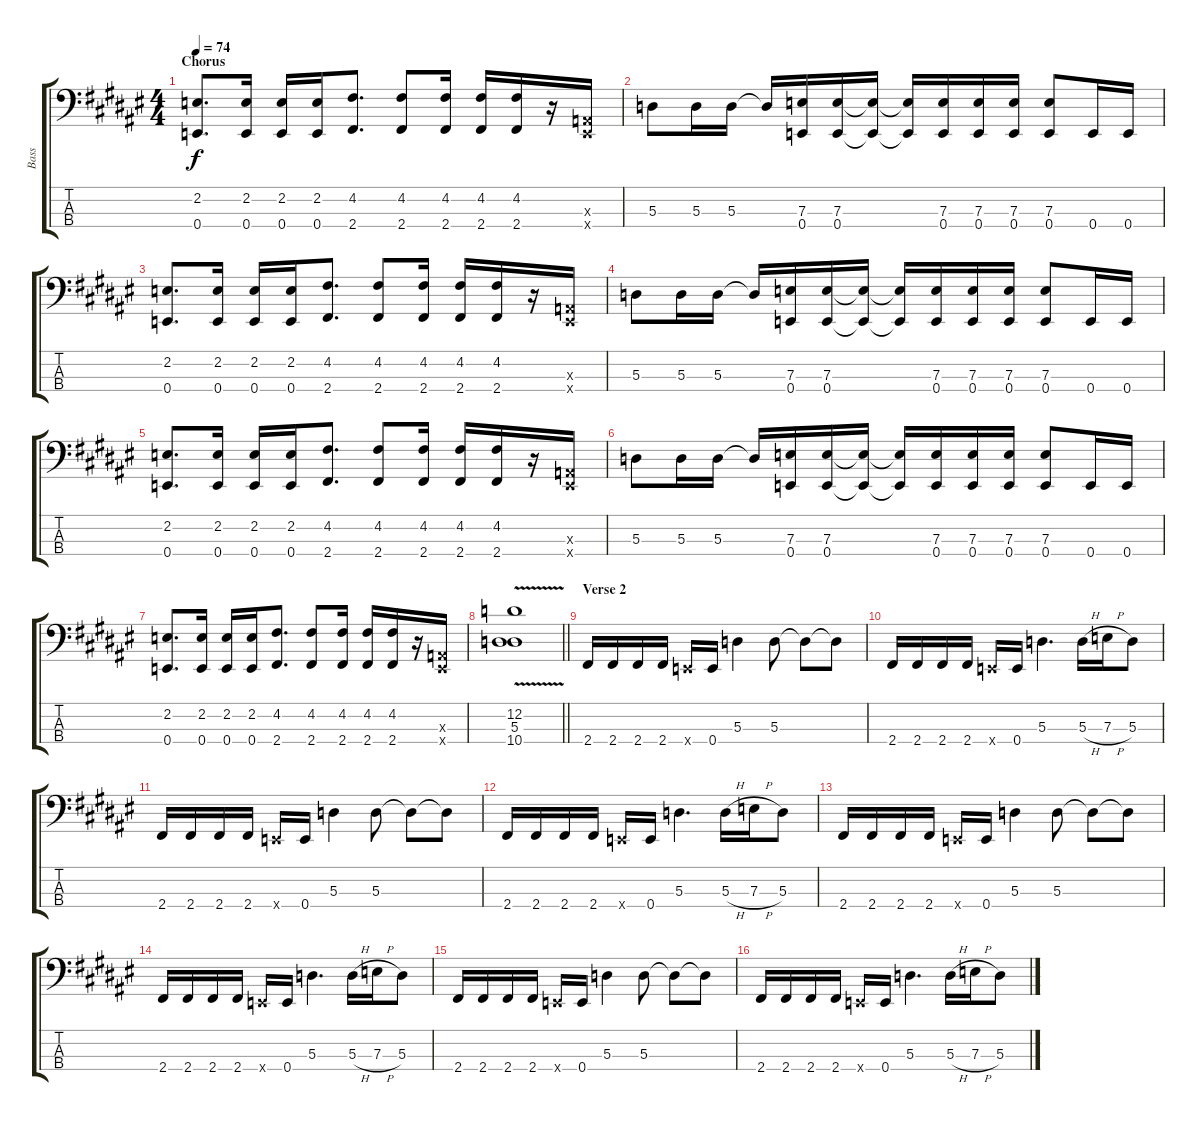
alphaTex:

\track ("Bass" "Bass") {instrument electricbassfinger}
\staff {score tabs}
\tuning (G2 D2 A1 E1) {hide}
\ts (4 4)
\section ("" "Chorus")
\tempo 74
\clef f4
\ks f#
(2.2 0.4).8{d dy f} (2.2 0.4).16 (2.2 0.4).16 (2.2 0.4).16 (4.2 2.4).8{d} (4.2 2.4).8 (4.2 2.4).16 (4.2 2.4).16 (4.2 2.4).16 r.16 (0.3{x} 0.4{x}).16 |
5.3.8 5.3.16 5.3.16 5.3{t}.16 (7.3 0.4).16 (7.3 0.4).16 (7.3{t} 0.4{t}).16 (7.3{t} 0.4{t}).16 (7.3 0.4).16 (7.3 0.4).16 (7.3 0.4).16 (7.3 0.4).8 0.4.16 0.4.16 |
(2.2 0.4).8{d} (2.2 0.4).16 (2.2 0.4).16 (2.2 0.4).16 (4.2 2.4).8{d} (4.2 2.4).8 (4.2 2.4).16 (4.2 2.4).16 (4.2 2.4).16 r.16 (0.3{x} 0.4{x}).16 |
5.3.8 5.3.16 5.3.16 5.3{t}.16 (7.3 0.4).16 (7.3 0.4).16 (7.3{t} 0.4{t}).16 (7.3{t} 0.4{t}).16 (7.3 0.4).16 (7.3 0.4).16 (7.3 0.4).16 (7.3 0.4).8 0.4.16 0.4.16 |
(2.2 0.4).8{d} (2.2 0.4).16 (2.2 0.4).16 (2.2 0.4).16 (4.2 2.4).8{d} (4.2 2.4).8 (4.2 2.4).16 (4.2 2.4).16 (4.2 2.4).16 r.16 (0.3{x} 0.4{x}).16 |
5.3.8 5.3.16 5.3.16 5.3{t}.16 (7.3 0.4).16 (7.3 0.4).16 (7.3{t} 0.4{t}).16 (7.3{t} 0.4{t}).16 (7.3 0.4).16 (7.3 0.4).16 (7.3 0.4).16 (7.3 0.4).8 0.4.16 0.4.16 |
(2.2 0.4).8{d} (2.2 0.4).16 (2.2 0.4).16 (2.2 0.4).16 (4.2 2.4).8{d} (4.2 2.4).8 (4.2 2.4).16 (4.2 2.4).16 (4.2 2.4).16 r.16 (0.3{x} 0.4{x}).16 |
\barLineRight lightlight
(12.2 5.3{v} 10.4).1 |
\section ("" "Verse 2")
2.4.16 2.4.16 2.4.16 2.4.16 0.4{x}.16 0.4.16 5.3.4 5.3.8 5.3{t}.8 5.3{t}.8 |
2.4.16 2.4.16 2.4.16 2.4.16 0.4{x}.16 0.4.16 5.3.4{d} 5.3{h}.16 7.3{h}.16 5.3.8 |
2.4.16 2.4.16 2.4.16 2.4.16 0.4{x}.16 0.4.16 5.3.4 5.3.8 5.3{t}.8 5.3{t}.8 |
2.4.16 2.4.16 2.4.16 2.4.16 0.4{x}.16 0.4.16 5.3.4{d} 5.3{h}.16 7.3{h}.16 5.3.8 |
2.4.16 2.4.16 2.4.16 2.4.16 0.4{x}.16 0.4.16 5.3.4 5.3.8 5.3{t}.8 5.3{t}.8 |
2.4.16 2.4.16 2.4.16 2.4.16 0.4{x}.16 0.4.16 5.3.4{d} 5.3{h}.16 7.3{h}.16 5.3.8 |
2.4.16 2.4.16 2.4.16 2.4.16 0.4{x}.16 0.4.16 5.3.4 5.3.8 5.3{t}.8 5.3{t}.8 |
2.4.16 2.4.16 2.4.16 2.4.16 0.4{x}.16 0.4.16 5.3.4{d} 5.3{h}.16 7.3{h}.16 5.3.8
